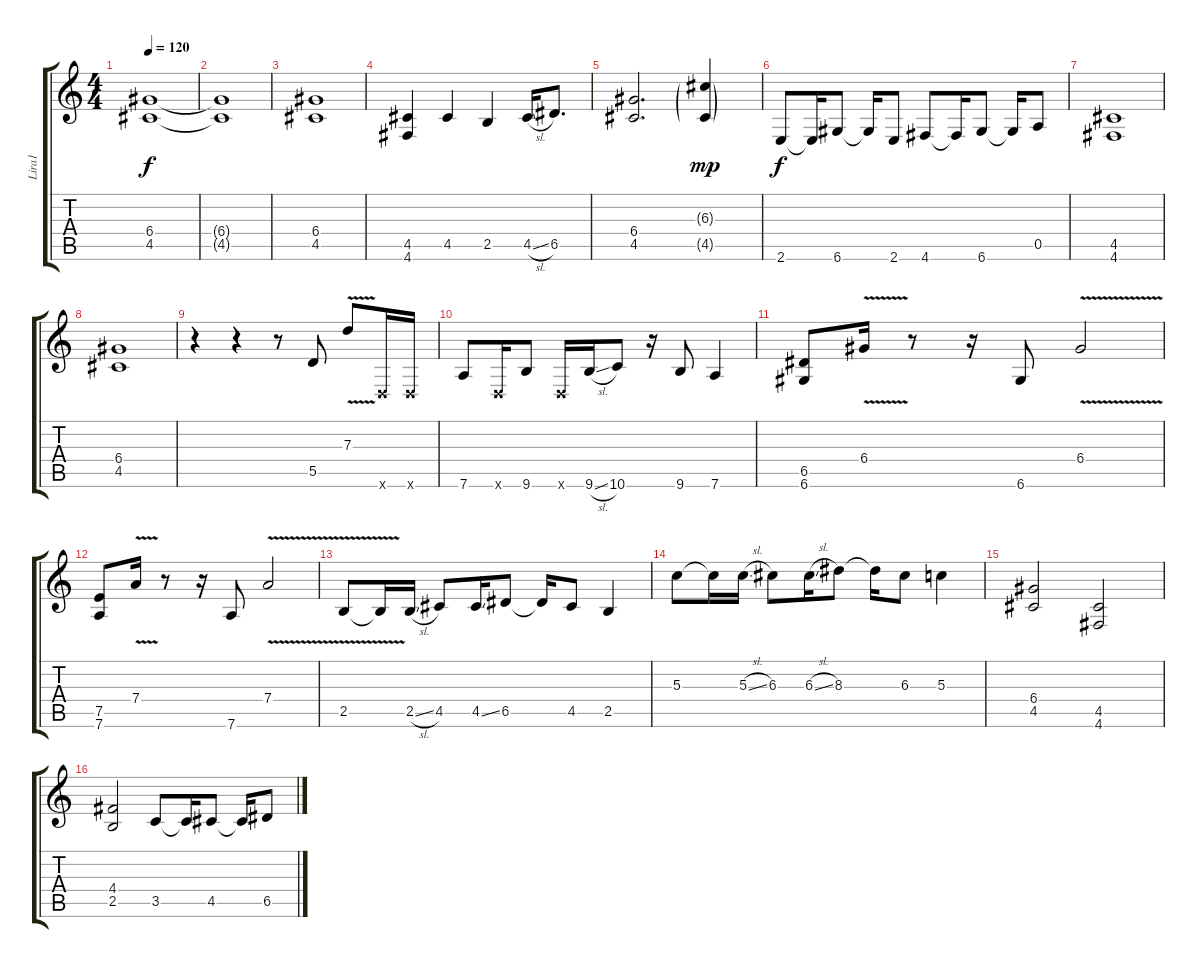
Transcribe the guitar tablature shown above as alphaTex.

\track ("Lira1" "Lira1") {instrument distortionguitar}
\staff {score tabs}
\tuning (E4 B3 G3 D3 A2 D2) {hide}
\ts (4 4)
\tempo 120
\clef g2
\ks c
(6.4 4.5).1{dy f} |
(6.4{t} 4.5{t}).1 |
(6.4 4.5).1 |
(4.5 4.6).4 4.5.4 2.5.4 4.5{sl}.16 6.5.8{d} |
(6.4 4.5).2{d} (6.3{g} 4.5{g}).4{dy mp} |
2.6.8{dy f} 2.6{t}.16 6.6.8 6.6{t}.16 2.6.8 4.6.8 4.6{t}.16 6.6.8 6.6{t}.16 0.5.8 |
(4.5 4.6).1 |
(6.4 4.5).1 |
r.4 r.4 r.8 5.5.8 7.3{v}.8 0.6{x}.16 0.6{x}.16 |
7.6.8 0.6{x}.16 9.6.8 0.6{x}.16 9.6{sl}.16 10.6.8 r.16 9.6.8 7.6.4 |
(6.5 6.6).8 6.4{v}.16 r.8 r.16 6.6.8 6.4{v}.2 |
(7.5 7.6).8 7.4{v}.16 r.8 r.16 7.6.8 7.4{v}.2 |
2.5{v}.8{instrument distortionguitar} 2.5{t}.16 2.5{sl}.16 4.5.8 4.5{ss}.16 6.5.8 6.5{t}.16 4.5.8 2.5.4 |
5.3.8 5.3{t}.16 5.3{sl}.16 6.3.8 6.3{sl}.16 8.3.8 8.3{t}.16 6.3.8 5.3.4 |
(6.4 4.5).2{instrument distortionguitar} (4.5 4.6).2 |
(4.4 2.5).2 3.5.8 3.5{t}.16 4.5.8 4.5{t}.16 6.5.8
